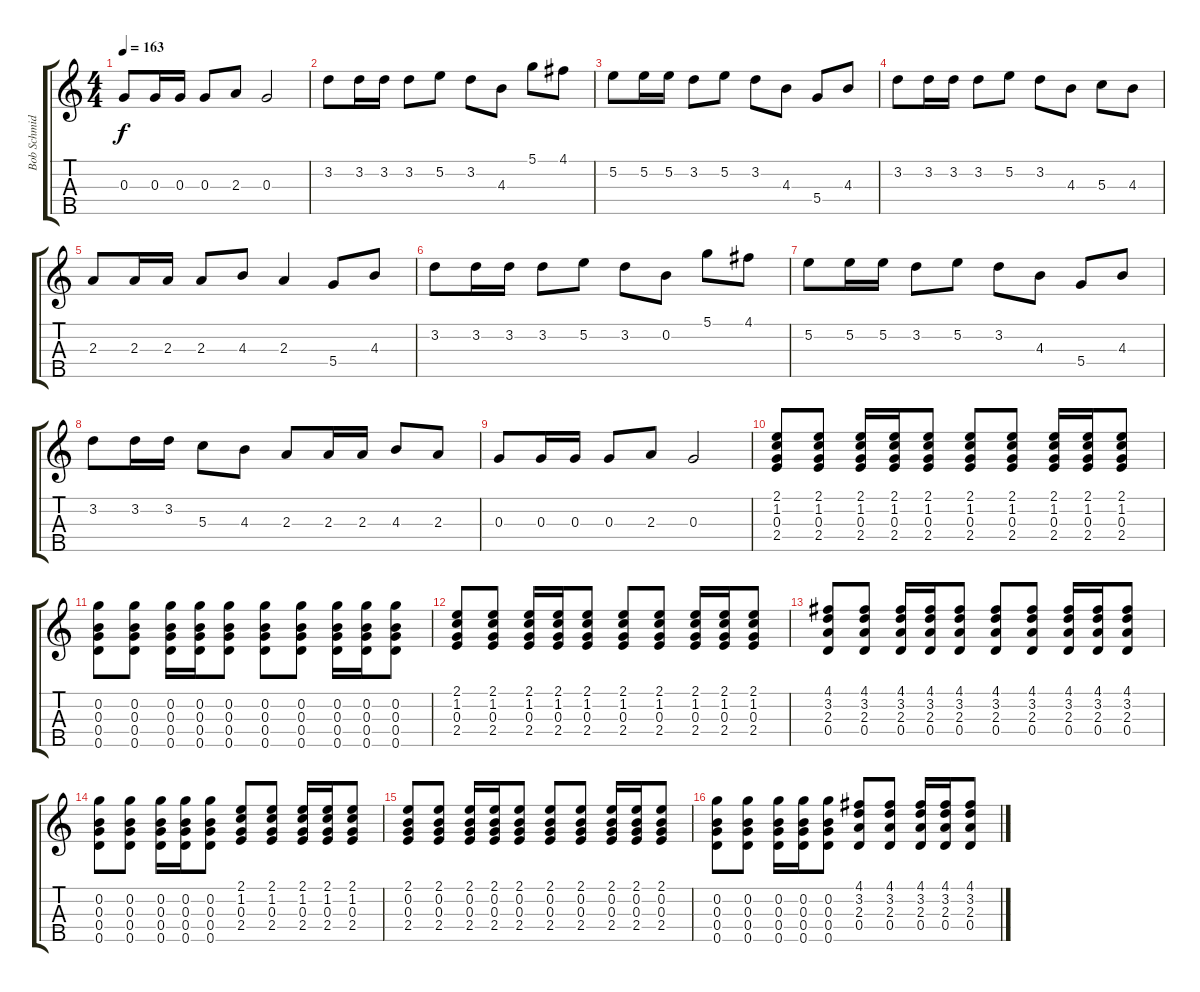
\track ("Bob Schmidt" "Bob Schmid") {instrument banjo}
\staff {score tabs}
\tuning (D4 B3 G3 D3 G4) {hide}
\displaytranspose 12
\ts (4 4)
\tempo 163
\clef g2
\ks c
0.3.8{dy f} 0.3.16 0.3.16 0.3.8 2.3.8 0.3.2 |
3.2.8 3.2.16 3.2.16 3.2.8 5.2.8 3.2.8 4.3.8 5.1.8 4.1.8 |
5.2.8 5.2.16 5.2.16 3.2.8 5.2.8 3.2.8 4.3.8 5.4.8 4.3.8 |
3.2.8 3.2.16 3.2.16 3.2.8 5.2.8 3.2.8 4.3.8 5.3.8 4.3.8 |
2.3.8 2.3.16 2.3.16 2.3.8 4.3.8 2.3.4 5.4.8 4.3.8 |
3.2.8 3.2.16 3.2.16 3.2.8 5.2.8 3.2.8 0.2.8 5.1.8 4.1.8 |
5.2.8 5.2.16 5.2.16 3.2.8 5.2.8 3.2.8 4.3.8 5.4.8 4.3.8 |
3.2.8 3.2.16 3.2.16 5.3.8 4.3.8 2.3.8 2.3.16 2.3.16 4.3.8 2.3.8 |
0.3.8 0.3.16 0.3.16 0.3.8 2.3.8 0.3.2 |
(2.1 1.2 0.3 2.4).8{volume 9} (2.1 1.2 0.3 2.4).8 (2.1 1.2 0.3 2.4).16 (2.1 1.2 0.3 2.4).16 (2.1 1.2 0.3 2.4).8 (2.1 1.2 0.3 2.4).8 (2.1 1.2 0.3 2.4).8 (2.1 1.2 0.3 2.4).16 (2.1 1.2 0.3 2.4).16 (2.1 1.2 0.3 2.4).8 |
(0.2 0.3 0.4 0.5).8 (0.2 0.3 0.4 0.5).8 (0.2 0.3 0.4 0.5).16 (0.2 0.3 0.4 0.5).16 (0.2 0.3 0.4 0.5).8 (0.2 0.3 0.4 0.5).8 (0.2 0.3 0.4 0.5).8 (0.2 0.3 0.4 0.5).16 (0.2 0.3 0.4 0.5).16 (0.2 0.3 0.4 0.5).8 |
(2.1 1.2 0.3 2.4).8 (2.1 1.2 0.3 2.4).8 (2.1 1.2 0.3 2.4).16 (2.1 1.2 0.3 2.4).16 (2.1 1.2 0.3 2.4).8 (2.1 1.2 0.3 2.4).8 (2.1 1.2 0.3 2.4).8 (2.1 1.2 0.3 2.4).16 (2.1 1.2 0.3 2.4).16 (2.1 1.2 0.3 2.4).8 |
(4.1 3.2 2.3 0.4).8 (4.1 3.2 2.3 0.4).8 (4.1 3.2 2.3 0.4).16 (4.1 3.2 2.3 0.4).16 (4.1 3.2 2.3 0.4).8 (4.1 3.2 2.3 0.4).8 (4.1 3.2 2.3 0.4).8 (4.1 3.2 2.3 0.4).16 (4.1 3.2 2.3 0.4).16 (4.1 3.2 2.3 0.4).8 |
(0.2 0.3 0.4 0.5).8 (0.2 0.3 0.4 0.5).8 (0.2 0.3 0.4 0.5).16 (0.2 0.3 0.4 0.5).16 (0.2 0.3 0.4 0.5).8 (2.1 1.2 0.3 2.4).8 (2.1 1.2 0.3 2.4).8 (2.1 1.2 0.3 2.4).16 (2.1 1.2 0.3 2.4).16 (2.1 1.2 0.3 2.4).8 |
(2.1 0.2 0.3 2.4).8 (2.1 0.2 0.3 2.4).8 (2.1 0.2 0.3 2.4).16 (2.1 0.2 0.3 2.4).16 (2.1 0.2 0.3 2.4).8 (2.1 0.2 0.3 2.4).8 (2.1 0.2 0.3 2.4).8 (2.1 0.2 0.3 2.4).16 (2.1 0.2 0.3 2.4).16 (2.1 0.2 0.3 2.4).8 |
(0.2 0.3 0.4 0.5).8 (0.2 0.3 0.4 0.5).8 (0.2 0.3 0.4 0.5).16 (0.2 0.3 0.4 0.5).16 (0.2 0.3 0.4 0.5).8 (4.1 3.2 2.3 0.4).8 (4.1 3.2 2.3 0.4).8 (4.1 3.2 2.3 0.4).16 (4.1 3.2 2.3 0.4).16 (4.1 3.2 2.3 0.4).8
